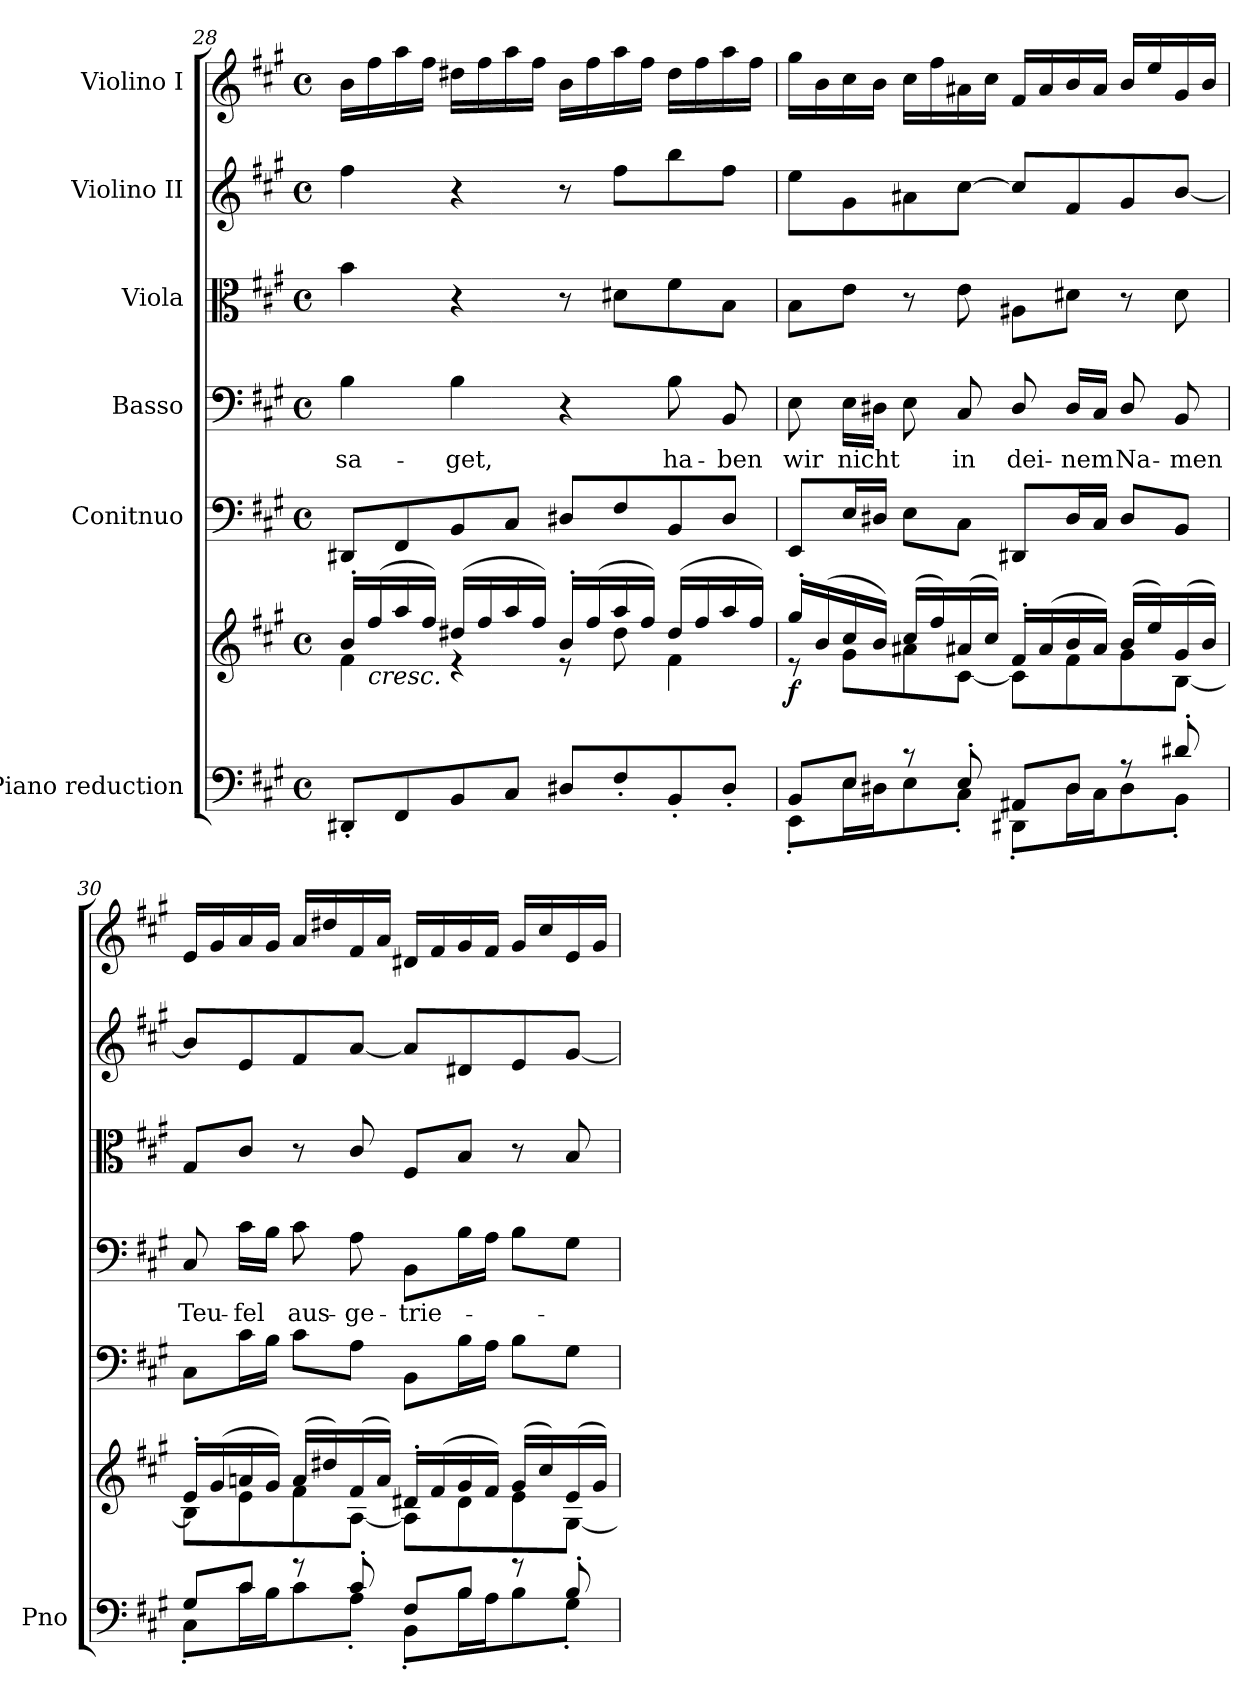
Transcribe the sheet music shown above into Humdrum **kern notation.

**kern	**kern	**dynam	**kern	**kern	**text	**kern	**kern	**kern
*part6	*part6	*part6	*part5	*part4	*part4	*part3	*part2	*part1
*staff7	*staff6	*staff6/7	*staff5	*staff4	*staff4	*staff3	*staff2	*staff1
*I"Piano reduction	*	*	*I"Conitnuo	*I"Basso	*	*I"Viola	*I"Violino II	*I"Violino I
*I'Pno	*	*	*	*	*	*	*	*
*clefF4	*clefG2	*	*clefF4	*clefF4	*	*clefC3	*clefG2	*clefG2
*k[f#c#g#]	*k[f#c#g#]	*	*k[f#c#g#]	*k[f#c#g#]	*	*k[f#c#g#]	*k[f#c#g#]	*k[f#c#g#]
*M4/4	*M4/4	*	*M4/4	*M4/4	*	*M4/4	*M4/4	*M4/4
*met(c)	*met(c)	*	*met(c)	*met(c)	*	*met(c)	*met(c)	*met(c)
=28	=28	=28	=28	=28	=28	=28	=28	=28
*	*^	*	*	*	*	*	*	*
!	!	!	!	!	!	!LO:LY:b	!	!	!
8DD#X'/L	16b'/LL	4f#\	.	8DD#X/L	4B\	sa-	4b\	4ff#\	16b\LL
!	!LO:TX:b:i:t=cresc.	!	!	!	!	!	!	!	!
.	(16ff#/	.	.	.	.	.	.	.	16ff#\
8FF#/	16aa/	.	.	8FF#/	.	.	.	.	16aa\
.	16ff#/JJ)	.	.	.	.	.	.	.	16ff#\JJ
!	!	!	!	!	!	!LO:LY:b	!	!	!
8BB/	(16dd#X/LL	4r	.	8BB/	4B\	get,	4r	4r	16dd#X\LL
.	16ff#/	.	.	.	.	.	.	.	16ff#\
8C#/J	16aa/	.	.	8C#/J	.	.	.	.	16aa\
.	16ff#/JJ)	.	.	.	.	.	.	.	16ff#\JJ
8D#X/L	16b'/LL	8r	.	8D#X/L	4r	.	8r	8r	16b\LL
.	(16ff#/	.	.	.	.	.	.	.	16ff#\
8F#'/	16aa/	8dd#\	.	8F#/	.	.	8d#X\L	8ff#\L	16aa\
.	16ff#/JJ)	.	.	.	.	.	.	.	16ff#\JJ
!	!	!	!	!	!	!LO:LY:b	!	!	!
8BB'/	(16dd#/LL	4f#\	.	8BB/	8B\	ha-	8f#\	8bb\	16dd#\LL
.	16ff#/	.	.	.	.	.	.	.	16ff#\
!	!	!	!	!	!	!LO:LY:b	!	!	!
8D#'/J	16aa/	.	.	8D#/J	8BB/	-ben	8B\J	8ff#\J	16aa\
.	16ff#/JJ)	.	.	.	.	.	.	.	16ff#\JJ
!!LO:LB:g=z
=29	=29	=29	=29	=29	=29	=29	=29	=29	=29
*^	*	*	*	*	*	*	*	*	*
!	!	!	!	!LO:DY:b	!	!	!LO:LY:b	!	!	!
8BB/L	8EE'\L	16gg#'/LL	8r	f	8EE/L	8E\	wir	8B\L	8ee\L	16gg#\LL
.	.	(16b/	.	.	.	.	.	.	.	16b\
!	!	!	!	!	!	!	!LO:LY:b	!	!	!
8E/J	16E\L	16cc#/	8g#\L	.	16E/L	16E\LL	nicht	8e\J	8g#\	16cc#\
.	16D#X\J	16b/JJ)	.	.	16D#X/JJ	16D#X\JJ	.	.	.	16b\JJ
8r	8E\	(16cc#/LL	8a#X\	.	8E\L	8E\	.	8r	8a#X\	16cc#\LL
.	.	16ff#/)	.	.	.	.	.	.	.	16ff#\
!	!	!	!	!	!	!	!LO:LY:b	!	!	!
8E'/	8C#'\J	(16a#X/	[8c#\J	.	8C#\J	8C#/	in	8e\	[8cc#\J	16a#X\
.	.	16cc#/JJ)	.	.	.	.	.	.	.	16cc#\JJ
!	!	!	!	!	!	!	!LO:LY:b	!	!	!
8AA#X/L	8DD#X'\L	16f#'/LL	8c#\L]	.	8DD#X/L	8D#/	dei-	8A#X\L	8cc#/L]	16f#/LL
.	.	(16a#/	.	.	.	.	.	.	.	16a#/
!	!	!	!	!	!	!	!LO:LY:b	!	!	!
8D#/J	16D#\L	16b/	8f#\	.	16D#/L	16D#/LL	nem	8d#X\J	8f#/	16b/
.	16C#\J	16a#/JJ)	.	.	16C#/JJ	16C#/JJ	.	.	.	16a#/JJ
!	!	!	!	!	!	!	!LO:LY:b	!	!	!
8r	8D#\	(16b/LL	8g#\	.	8D#/L	8D#/	Na-	8r	8g#/	16b/LL
.	.	16ee/)	.	.	.	.	.	.	.	16ee/
!	!	!	!	!	!	!	!LO:LY:b	!	!	!
8d#X'/	8BB'\J	(16g#/	[8B\J	.	8BB/J	8BB/	men	8d#\	[8b/J	16g#/
.	.	16b/JJ)	.	.	.	.	.	.	.	16b/JJ
=30	=30	=30	=30	=30	=30	=30	=30	=30	=30	=30
!	!	!	!	!	!	!	!LO:LY:b	!	!	!
8G#/L	8C#'\L	16e'/LL	8B\L]	.	8C#\L	8C#/	Teu-	8G#/L	8b/L]	16e/LL
.	.	(16g#/	.	.	.	.	.	.	.	16g#/
!	!	!	!	!	!	!	!LO:LY:b	!	!	!
8c#/J	16c#\L	16an/	8e\	.	16c#\L	16c#\LL	fel	8c#/J	8e/	16a/
.	16B\J	16g#/JJ)	.	.	16B\JJ	16B\JJ	.	.	.	16g#/JJ
!	!	!	!	!	!	!	!LO:LY:b	!	!	!
8r	8c#\	(16a/LL	8f#\	.	8c#\L	8c#\	aus-	8r	8f#/	16a/LL
.	.	16dd#X/)	.	.	.	.	.	.	.	16dd#X/
!	!	!	!	!	!	!	!LO:LY:b	!	!	!
8c#'/	8A'\J	(16f#/	[8A\J	.	8A\J	8A\	ge-	8c#/	[8a/J	16f#/
.	.	16a/JJ)	.	.	.	.	.	.	.	16a/JJ
!	!	!	!	!	!	!	!LO:LY:b	!	!	!
8F#/L	8BB'\L	16d#X'/LL	8A\L]	.	8BB\L	8BB\L	trie-	8F#/L	8a/L]	16d#X/LL
.	.	(16f#/	.	.	.	.	.	.	.	16f#/
8B/J	16B\L	16g#/	8d#\	.	16B\L	16B\L	.	8B/J	8d#X/	16g#/
.	16A\J	16f#/JJ)	.	.	16A\JJ	16A\JJ	.	.	.	16f#/JJ
8r	8B\	(16g#/LL	8e\	.	8B\L	8B\L	.	8r	8e/	16g#/LL
.	.	16cc#/)	.	.	.	.	.	.	.	16cc#/
8B'/	8G#'\J	(16e/	[8G#\J	.	8G#\J	8G#\J	.	8B/	[8g#/J	16e/
.	.	16g#/JJ)	.	.	.	.	.	.	.	16g#/JJ
*v	*v	*	*	*	*	*	*	*	*	*
*	*v	*v	*	*	*	*	*	*	*
=	=	=	=	=	=	=	=	=
*-	*-	*-	*-	*-	*-	*-	*-	*-
